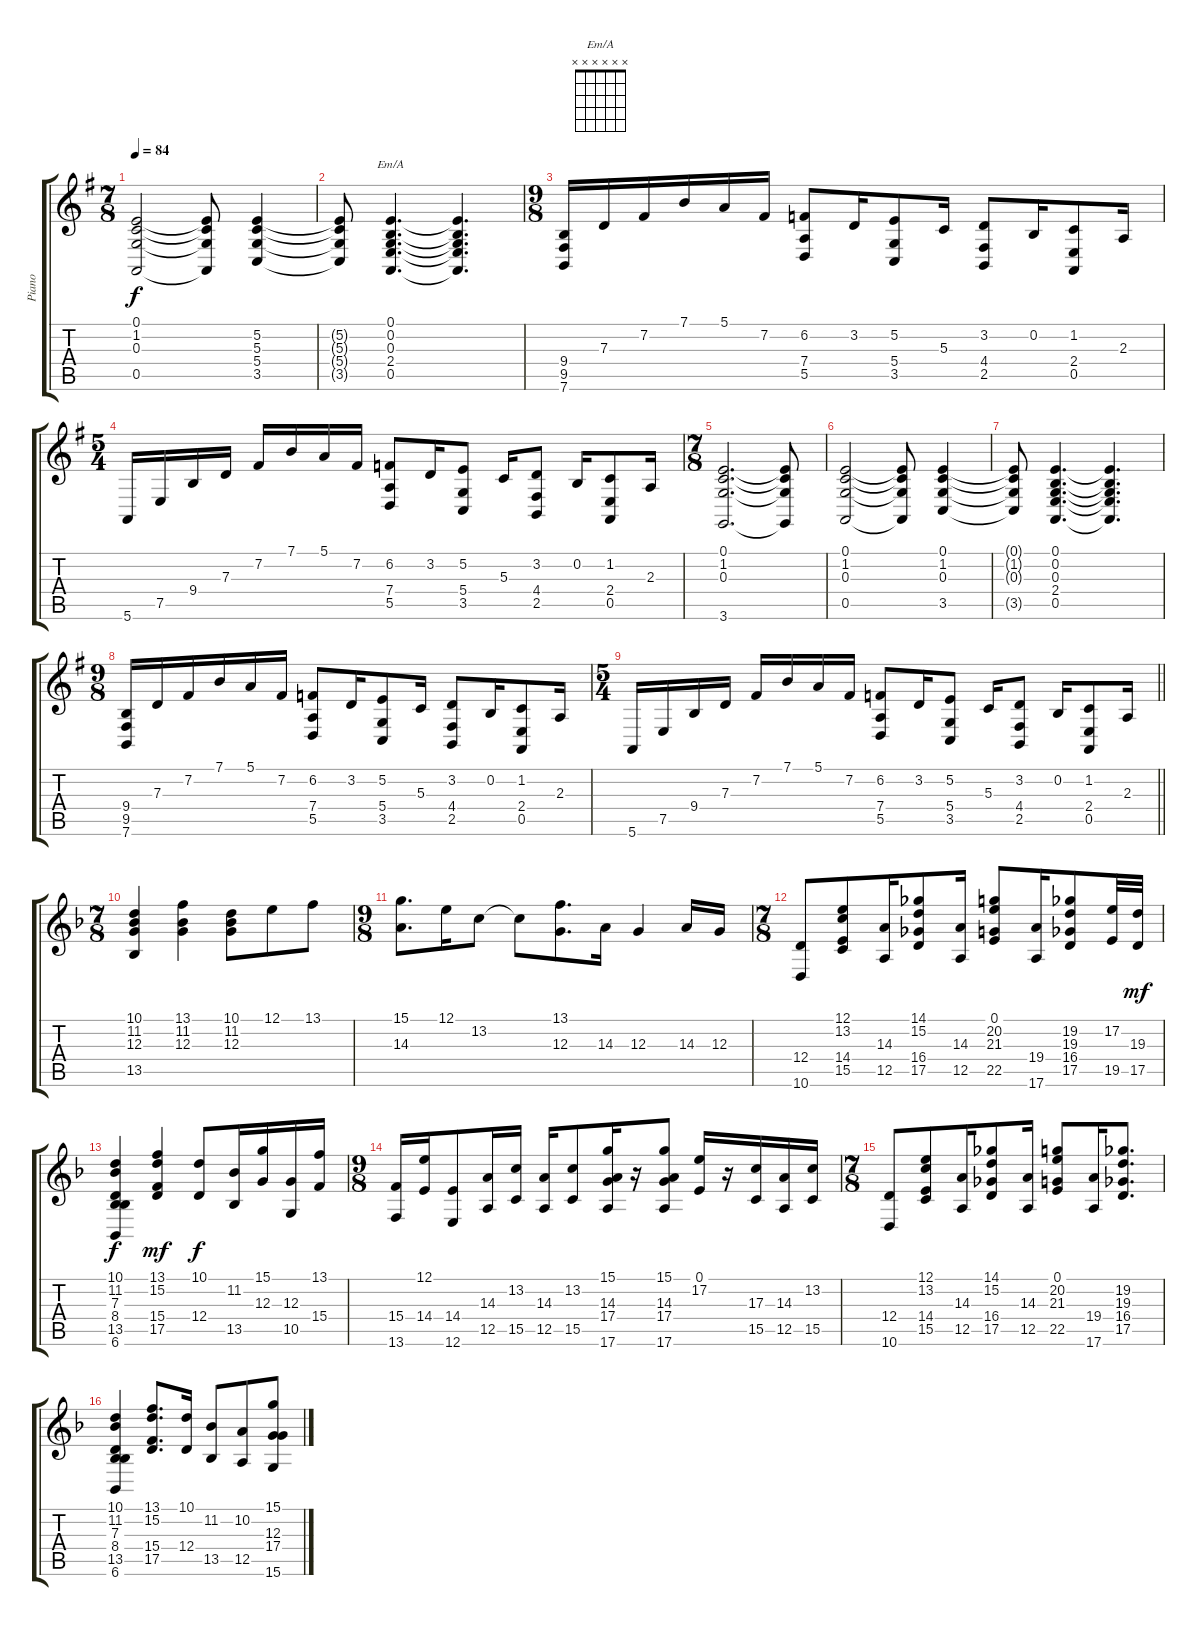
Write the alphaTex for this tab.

\track ("Piano" "Piano") {instrument brightacousticpiano}
\staff {score tabs}
\tuning (E4 B3 G3 D3 A2 E2) {hide}
\chord ("Em/A" x x x x x x)
\ts (7 8)
\tempo 84
\clef g2
\ks eminor
(0.1 1.2 0.3 0.5).2{dy f} (0.1{t} 1.2{t} 0.3{t} 0.5{t}).8 (5.2 5.3 5.4 3.5).4 |
(5.2{t} 5.3{t} 5.4{t} 3.5{t}).8 (0.1 0.2 0.3 2.4 0.5).4{d ch "Em/A"} (0.1{t} 0.2{t} 0.3{t} 2.4{t} 0.5{t}).4{d} |
\ts (9 8)
(9.4 9.5 7.6).16 7.3.16 7.2.16 7.1.16 5.1.16 7.2.16 (6.2 7.4 5.5).8 3.2.16 (5.2 5.4 3.5).8 5.3.16 (3.2 4.4 2.5).8 0.2.16 (1.2 2.4 0.5).8 2.3.16 |
\ts (5 4)
5.6.16 7.5.16 9.4.16 7.3.16 7.2.16 7.1.16 5.1.16 7.2.16 (6.2 7.4 5.5).8 3.2.16 (5.2 5.4 3.5).8 5.3.16 (3.2 4.4 2.5).8 0.2.16 (1.2 2.4 0.5).8 2.3.16 |
\ts (7 8)
(0.1 1.2 0.3 3.6).2{d} (0.1{t} 1.2{t} 0.3{t} 3.6{t}).8 |
(0.1 1.2 0.3 0.5).2 (0.1{t} 1.2{t} 0.3{t} 0.5{t}).8 (0.1 1.2 0.3 3.5).4 |
(0.1{t} 1.2{t} 0.3{t} 3.5{t}).8 (0.1 0.2 0.3 2.4 0.5).4{d} (0.1{t} 0.2{t} 0.3{t} 2.4{t} 0.5{t}).4{d} |
\ts (9 8)
(9.4 9.5 7.6).16 7.3.16 7.2.16 7.1.16 5.1.16 7.2.16 (6.2 7.4 5.5).8 3.2.16 (5.2 5.4 3.5).8 5.3.16 (3.2 4.4 2.5).8 0.2.16 (1.2 2.4 0.5).8 2.3.16 |
\ts (5 4)
\barLineRight lightlight
5.6.16 7.5.16 9.4.16 7.3.16 7.2.16 7.1.16 5.1.16 7.2.16 (6.2 7.4 5.5).8 3.2.16 (5.2 5.4 3.5).8 5.3.16 (3.2 4.4 2.5).8 0.2.16 (1.2 2.4 0.5).8 2.3.16 |
\ts (7 8)
\ks dminor
(10.1 11.2 12.3 13.5).4 (13.1 11.2 12.3).4 (10.1 11.2 12.3).8 12.1.8 13.1.8 |
\ts (9 8)
(15.1 14.3).8{d} 12.1.16 13.2.8 13.2{t}.8 (13.1 12.3).8{d} 14.3.16 12.3.4 14.3.16 12.3.16 |
\ts (7 8)
(12.4 10.6).8 (12.1 13.2 14.4 15.5).8 (14.3 12.5).16 (14.1 15.2 16.4 17.5).8 (14.3 12.5).16 (0.1 20.2 21.3 22.5).8 (19.4 17.6).16 (19.2 19.3 16.4 17.5).8 (17.2 19.5).32 (19.3 17.5).32{dy mf} |
(10.1 11.2 7.3 8.4 13.5 6.6).4{dy f} (13.1 15.2 15.4 17.5).4{dy mf} (10.1 12.4).8{dy f} (11.2 13.5).16 (15.1 12.3).16 (12.3 10.5).16 (13.1 15.4).16 |
\ts (9 8)
(15.4 13.6).16 (12.1 14.4).16 (14.4 12.6).8 (14.3 12.5).16 (13.2 15.5).16 (14.3 12.5).16 (13.2 15.5).8 (15.1 14.3 17.4 17.6).16 r.16 (15.1 14.3 17.4 17.6).8 (0.1 17.2).16 r.16 (17.3 15.5).16 (14.3 12.5).16 (13.2 15.5).16 |
\ts (7 8)
(12.4 10.6).8 (12.1 13.2 14.4 15.5).8 (14.3 12.5).16 (14.1 15.2 16.4 17.5).8 (14.3 12.5).16 (0.1 20.2 21.3 22.5).8 (19.4 17.6).16 (19.2 19.3 16.4 17.5).8{d} |
(10.1 11.2 7.3 8.4 13.5 6.6).4 (13.1 15.2 15.4 17.5).8{d} (10.1 12.4).16 (11.2 13.5).8 (10.2 12.5).8 (15.1 12.3 17.4 15.6).8
